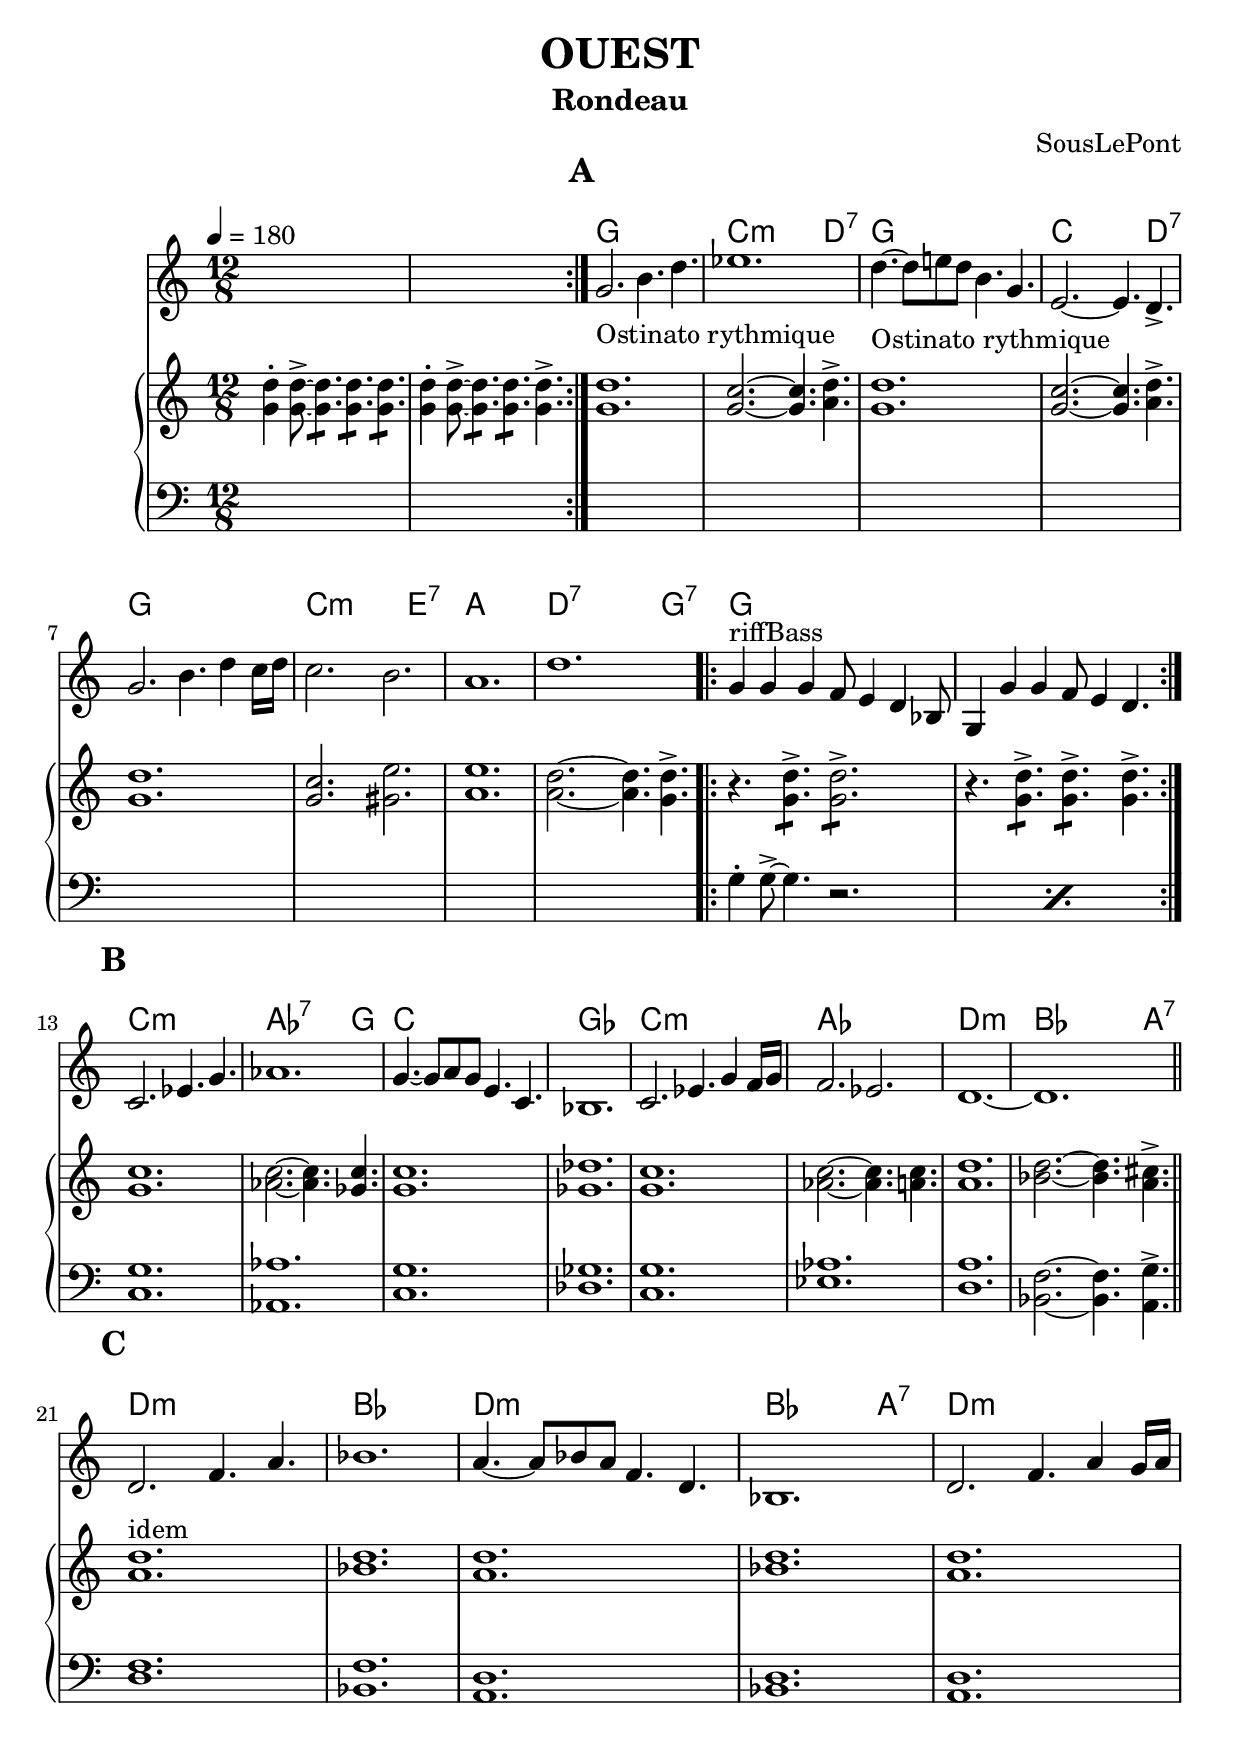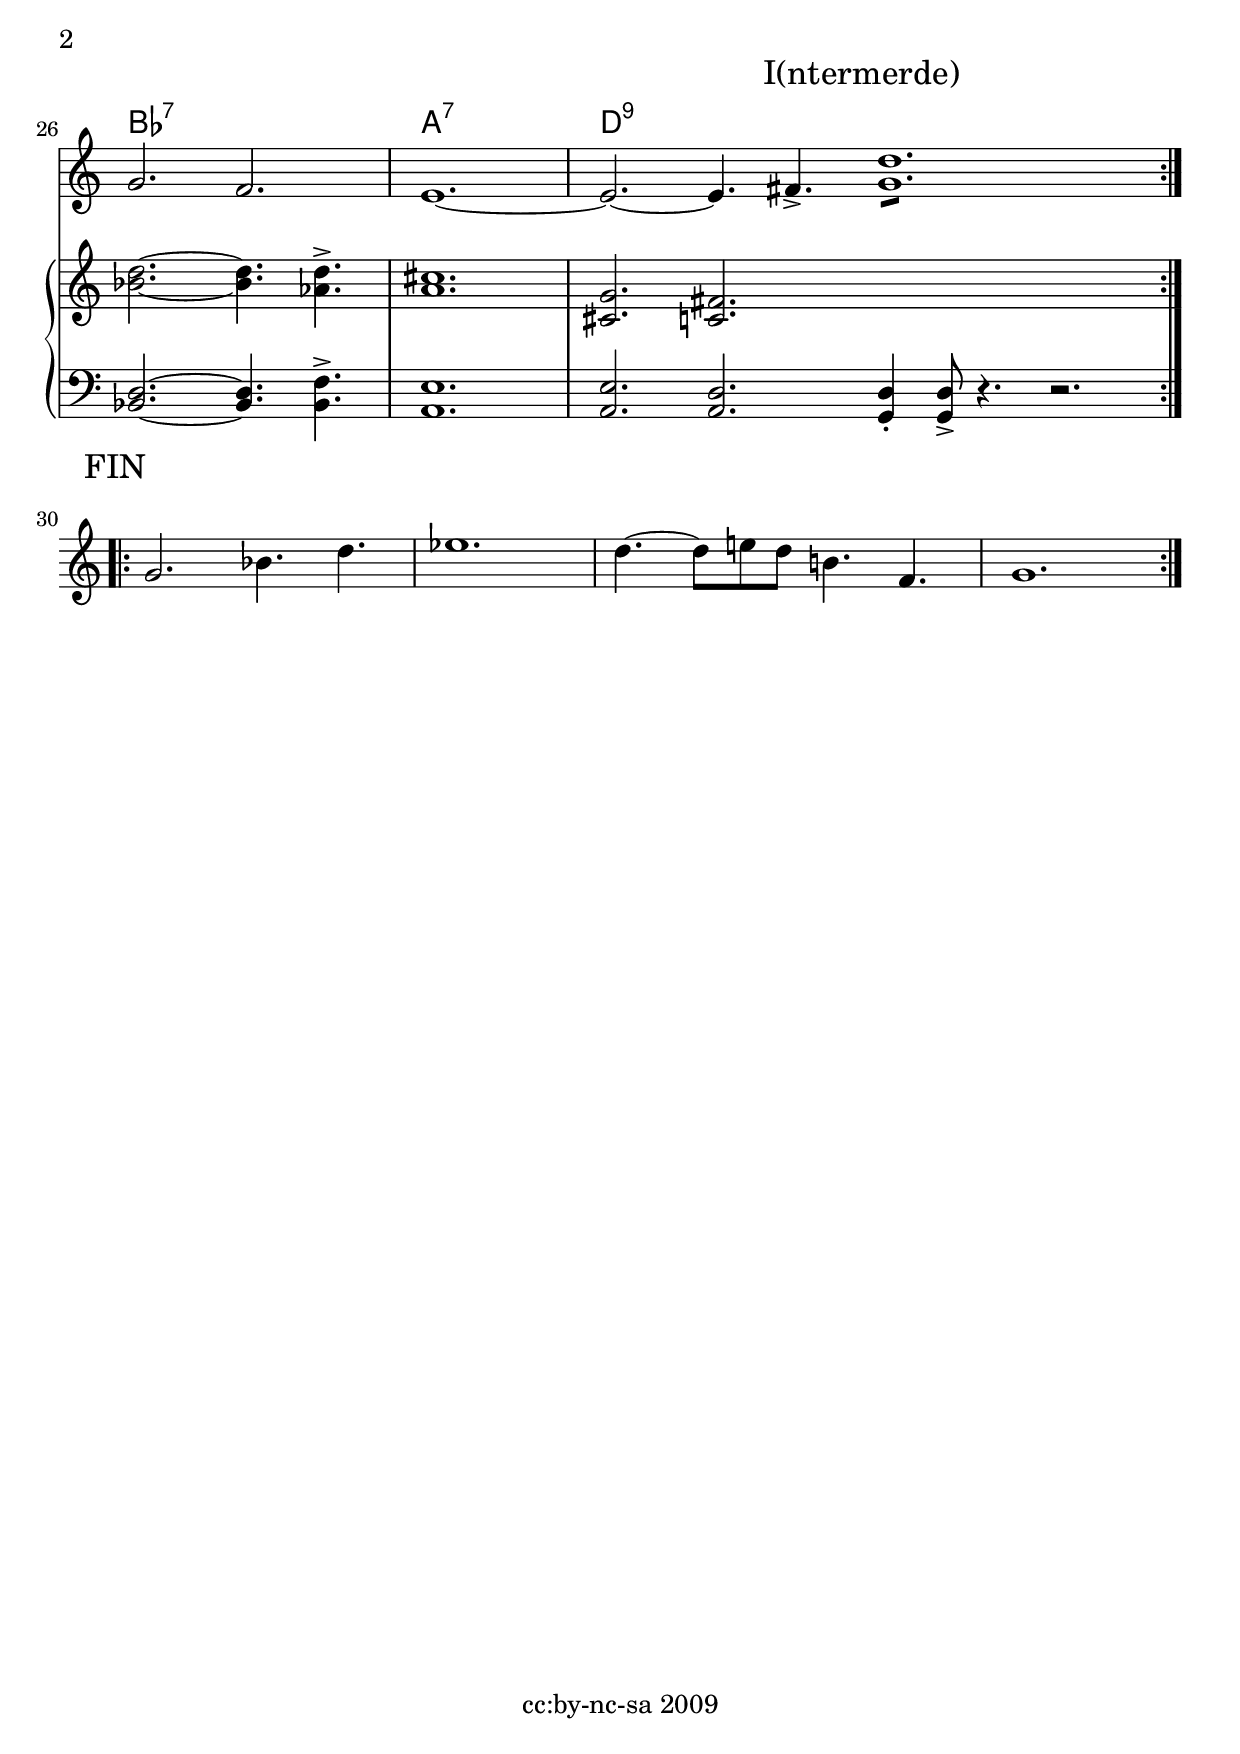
\version "2.8.0"
#(set-default-paper-size "a4")
#(set-global-staff-size 23)

\header{
	title = "OUEST"
	subtitle = "Rondeau"
	composer = "SousLePont"
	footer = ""
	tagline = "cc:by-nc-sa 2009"
	dedication = ""
}
harmonies = { \chords {
s1. s
g1. c4.:m s s d:7 g1. c4. s s d:7  
g1. c4.:m s s e:7 a1. d4.:7  s s g:7
g1. s
c:m aes2.:7 s4. g4. c1. ges
c:m aes d:m bes4. s s a:7
d1.:m bes d:m bes2. s4. a:7 d1.:m bes:7 a:7 d:9
}}
melodie   = \relative c'' {
\tempo 4 = 180
\time 12/8
\repeat volta 2{s1. s} 
\mark \default 
g2. b4. d es1. d4.~ d8 e! d b4. g e2.~e4. d-> \break
g2. b4. d4 c16 d c2. b a1. d 
\repeat volta 2 {g,4^"riffBass" g g f8 e4 d bes8 g4 g' g f8 e4 d4. } \break
\mark \default
c2. es4. g aes1. g4.~g8 a g e4. c  bes1. c2. es4. g 4 f16 g f2. es d1.~d \break
\mark \default \bar"||"
\transpose c d' {c2. es4. g aes1. g4.~g8 aes g es4. c} bes1. \transpose c d' {c2. es4. g 4 f16 g f2. es d1.~}e2.~e4. fis-> \bar":|"
\repeat volta 2{\mark "I(ntermerde)" <g d'>1.:8} \break
}
droite    = \transpose c c'{ 
<g d'>4-. <g d'>8->~<g d'>4.:8 <g d'>4.:8 <g d'>4.:8 <g d'>4-. <g d'>8->~<g d'>4.:8 <g d'>4.:8 <g d'>4.->
\repeat unfold 2{<g d'>1.^"Ostinato rythmique" <g c'>2.~<g c'>4. <a d'>->}
<g d'>1. <g c'>2. <gis e'> <a e'>1. <a d'>2.~<a d'>4. <g d'>4. ->
r <g d'>:8-> <g d'>2.:8-> r4. <g d'>:8-> <g d'>:8-> <g d'>4.->
<g c'>1. <aes c'>2.~<aes c'>4. <ges c'> <g c'>1. <ges des'> <g c'> <aes c'>2.~<aes c'>4. <a c'> <a d'>1. <bes d'>2.~<bes d'>4. <a cis'>->
<a d'>1.^"idem" <bes d'> <a d'> <bes d'> <a d'> <bes d'>2.~ <bes d'>4. <aes d'>-> <a cis'>1. <g cis>2. <fis c>
s1. 
\mark "FIN" \repeat volta 2 { g2. bes4. d' es'1. d'4.~d'8 e'! d' b!4. f g1.}
}
gauche    = {
\repeat unfold 10{s1.} 
\repeat percent 2{g4-. g8->~g4. r2.}
<c g>1. <aes, aes> <c g> <des ges> <c g > <es aes> <d a > <bes, f>2.~<bes, f>4. <a, g>->
<d f>1. <bes, f> <a, d> <bes, d> <a, d> <bes, d>2.~ <bes, d>4. <bes, f>-> <a, e>1. <a, e>2. <a, d>
<g, d>4-. <g, d>8-> r4. r2.
}

\score {
  <<
	\new ChordNames \harmonies	%grave les accords au dessus 	
	\new Staff = "" { \clef "treble" \override Score.RehearsalMark #'padding = #5 \set Score.markFormatter = #format-mark-circle-letters \set Score.skipBars = ##t \melodie }

	\new PianoStaff  = "" <<
       \new Staff = "droite" { \droite }
       \new Staff = "gauche" {\clef "bass" \gauche }
    >>
  >>    
  \midi {
    }
  \layout { }
}

